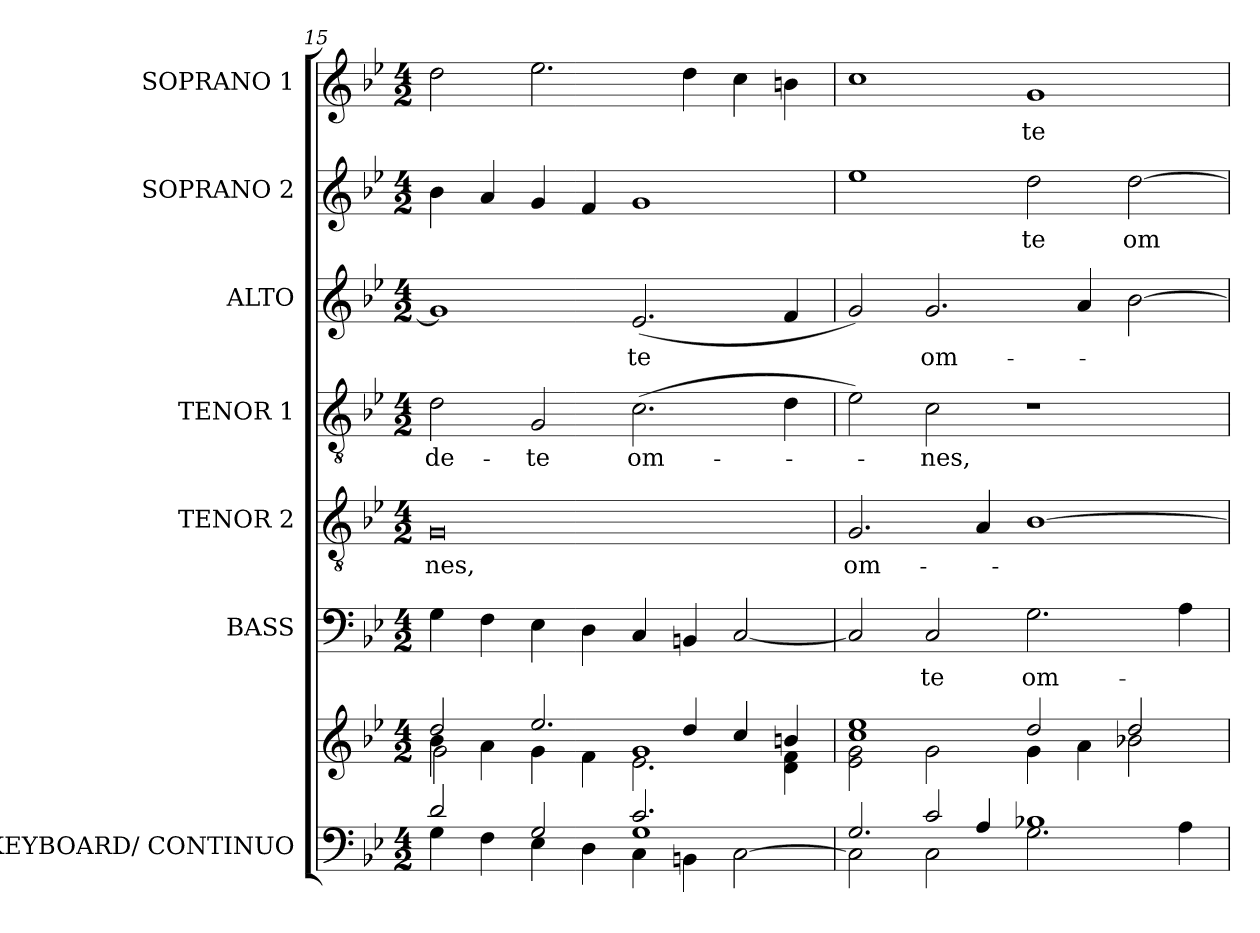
**kern	**kern	**kern	**text	**kern	**text	**kern	**text	**kern	**text	**kern	**text	**kern	**text
*part7	*part7	*part6	*part6	*part5	*part5	*part4	*part4	*part3	*part3	*part2	*part2	*part1	*part1
*staff8	*staff7	*staff6	*staff6	*staff5	*staff5	*staff4	*staff4	*staff3	*staff3	*staff2	*staff2	*staff1	*staff1
*I"KEYBOARD/ CONTINUO	*	*I"BASS	*	*I"TENOR 2	*	*I"TENOR 1	*	*I"ALTO	*	*I"SOPRANO 2	*	*I"SOPRANO 1	*
*I'Kbd.	*	*I'B.	*	*I'T2.	*	*I'T1.	*	*I'A.	*	*I'S2.	*	*I'S1.	*
*clefF4	*clefG2	*clefF4	*	*clefGv2	*	*clefGv2	*	*clefG2	*	*clefG2	*	*clefG2	*
*	*	*	*	*ITrd7c12	*	*ITrd7c12	*	*	*	*	*	*	*
*k[b-e-]	*k[b-e-]	*k[b-e-]	*	*k[b-e-]	*	*k[b-e-]	*	*k[b-e-]	*	*k[b-e-]	*	*k[b-e-]	*
*B-:	*B-:	*B-:	*	*B-:	*	*B-:	*	*B-:	*	*B-:	*	*B-:	*
*M4/2	*M4/2	*M4/2	*	*M4/2	*	*M4/2	*	*M4/2	*	*M4/2	*	*M4/2	*
=15	=15	=15	=15	=15	=15	=15	=15	=15	=15	=15	=15	=15	=15
*^	*^	*	*	*	*	*	*	*	*	*	*	*	*
*	*^	*	*^	*	*	*	*	*	*	*	*	*	*	*	*
!	!	!	!	!	!	!	!	!	!LO:LY:b:color=#000000	!	!	!	!	!	!	!	!
!	!	!	!	!	!	!	!	!	!	!	!LO:LY:b:color=#000000	!	!	!	!	!	!
4Gi\	1ryy	2di/	2ddi/	4b-i\	2gi\	4Gi\	.	0GGi	-nes,	2Di\	-de-	1gi]	.	4b-i\	.	2ddi\	.
4Fi\	.	.	.	4ai\	.	4Fi\	.	.	.	.	.	.	.	4ai/	.	.	.
!	!	!	!	!	!	!	!	!	!	!	!LO:LY:b:color=#000000	!	!	!	!	!	!
4E-i\	.	2Gi/	2.ee-i/	4gi\	2ryy	4E-i\	.	.	.	2GGi/	-te	.	.	4gi/	.	2.ee-i\	.
4Di\	.	.	.	4fi\	.	4Di\	.	.	.	.	.	.	.	4fi/	.	.	.
!	!	!	!	!	!	!	!	!	!	!	!LO:LY:b:color=#000000	!	!	!	!	!	!
!	!	!	!	!	!	!	!	!	!	!	!	!	!LO:LY:b:color=#000000	!	!	!	!
4Ci\	2.ci/	1Gi	.	2.e-i\	1gi	4Ci/	.	.	.	(2.Ci\	om-	(2.e-i/	-te	1gi	.	.	.
4BBni\	.	.	4ddi/	.	.	4BBni/	.	.	.	.	.	.	.	.	.	4ddi\	.
[2Ci\	.	.	4cci/	.	.	[2Ci/	.	.	.	.	.	.	.	.	.	4cci\	.
.	4ryy	.	4bni/	4di\ 4fi	.	.	.	.	.	4Di\	.	4fi/	.	.	.	4bni\	.
*	*	*	*	*v	*v	*	*	*	*	*	*	*	*	*	*	*	*
!!LO:PB:g=z
=16	=16	=16	=16	=16	=16	=16	=16	=16	=16	=16	=16	=16	=16	=16	=16	=16
!	!	!	!	!	!	!	!	!LO:LY:b:color=#000000	!	!	!	!	!	!	!	!
2.Gi/	2Ci\]	2ryy	1cci 1ee-i	2e-i\ 2gi	2Ci/]	.	2.GGi/	om-	2E-i\)	.	2gi/)	.	1ee-i	.	1cci	.
!	!	!	!	!	!	!LO:LY:b:color=#000000	!	!	!	!	!	!	!	!	!	!
!	!	!	!	!	!	!	!	!	!	!LO:LY:b:color=#000000	!	!	!	!	!	!
!	!	!	!	!	!	!	!	!	!	!	!	!LO:LY:b:color=#000000	!	!	!	!
.	2Ci\	2ci/	.	2gi\	2Ci/	-te	.	.	2Ci\	-nes,	2.gi/	om-	.	.	.	.
4Ai/	.	.	.	.	.	.	4AAi/	.	.	.	.	.	.	.	.	.
!	!	!	!	!	!	!LO:LY:b:color=#000000	!	!	!	!	!	!	!	!	!	!
!	!	!	!	!	!	!	!	!	!	!	!	!	!	!LO:LY:b:color=#000000	!	!
!	!	!	!	!	!	!	!	!	!	!	!	!	!	!	!	!LO:LY:b:color=#000000
1B-Xi	2ryy	2.Gi\	2ddi/	4gi\	2.Gi\	om-	[1BB-i	.	1r	.	.	.	2ddi\	-te	1gi	-te
.	.	.	.	4ai\	.	.	.	.	.	.	4ai/	.	.	.	.	.
!	!	!	!	!	!	!	!	!	!	!	!	!	!	!LO:LY:b:color=#000000	!	!
.	4ryy	.	2ddi/	2b-Xi\	.	.	.	.	.	.	[2b-i\	.	[2ddi\	om-	.	.
.	4Ai\	4ryy	.	.	4Ai\	.	.	.	.	.	.	.	.	.	.	.
*v	*v	*v	*	*	*	*	*	*	*	*	*	*	*	*	*	*
*	*v	*v	*	*	*	*	*	*	*	*	*	*	*	*
=	=	=	=	=	=	=	=	=	=	=	=	=	=
*-	*-	*-	*-	*-	*-	*-	*-	*-	*-	*-	*-	*-	*-
